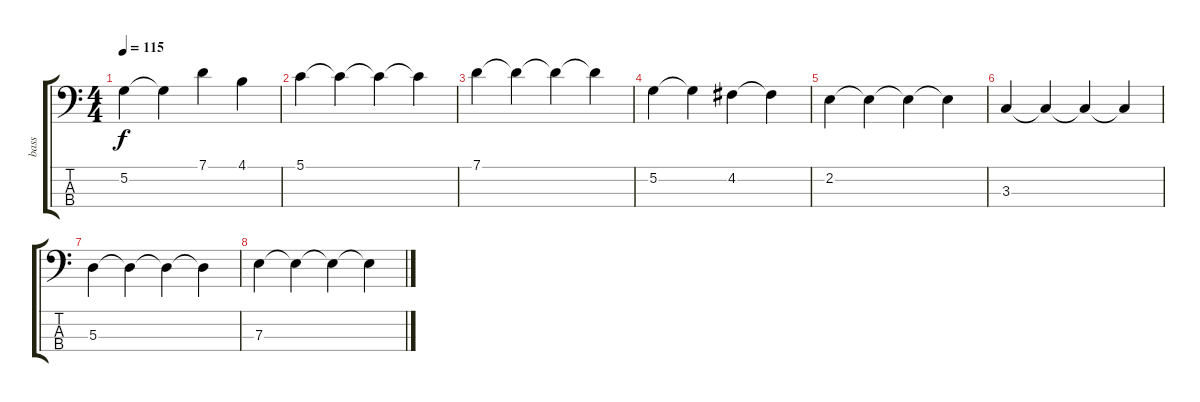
\track ("bass" "bass") {instrument electricbassfinger}
\staff {score tabs}
\tuning (G2 D2 A1 E1) {hide}
\ts (4 4)
\tempo 115
\clef f4
\ks c
5.2.4{dy f} 5.2{t}.4 7.1.4 4.1.4 |
5.1.4 5.1{t}.4 5.1{t}.4 5.1{t}.4 |
7.1.4 7.1{t}.4 7.1{t}.4 7.1{t}.4 |
5.2.4 5.2{t}.4 4.2.4 4.2{t}.4 |
2.2.4 2.2{t}.4 2.2{t}.4 2.2{t}.4 |
3.3.4 3.3{t}.4 3.3{t}.4 3.3{t}.4 |
5.3.4 5.3{t}.4 5.3{t}.4 5.3{t}.4 |
7.3.4 7.3{t}.4 7.3{t}.4 7.3{t}.4
